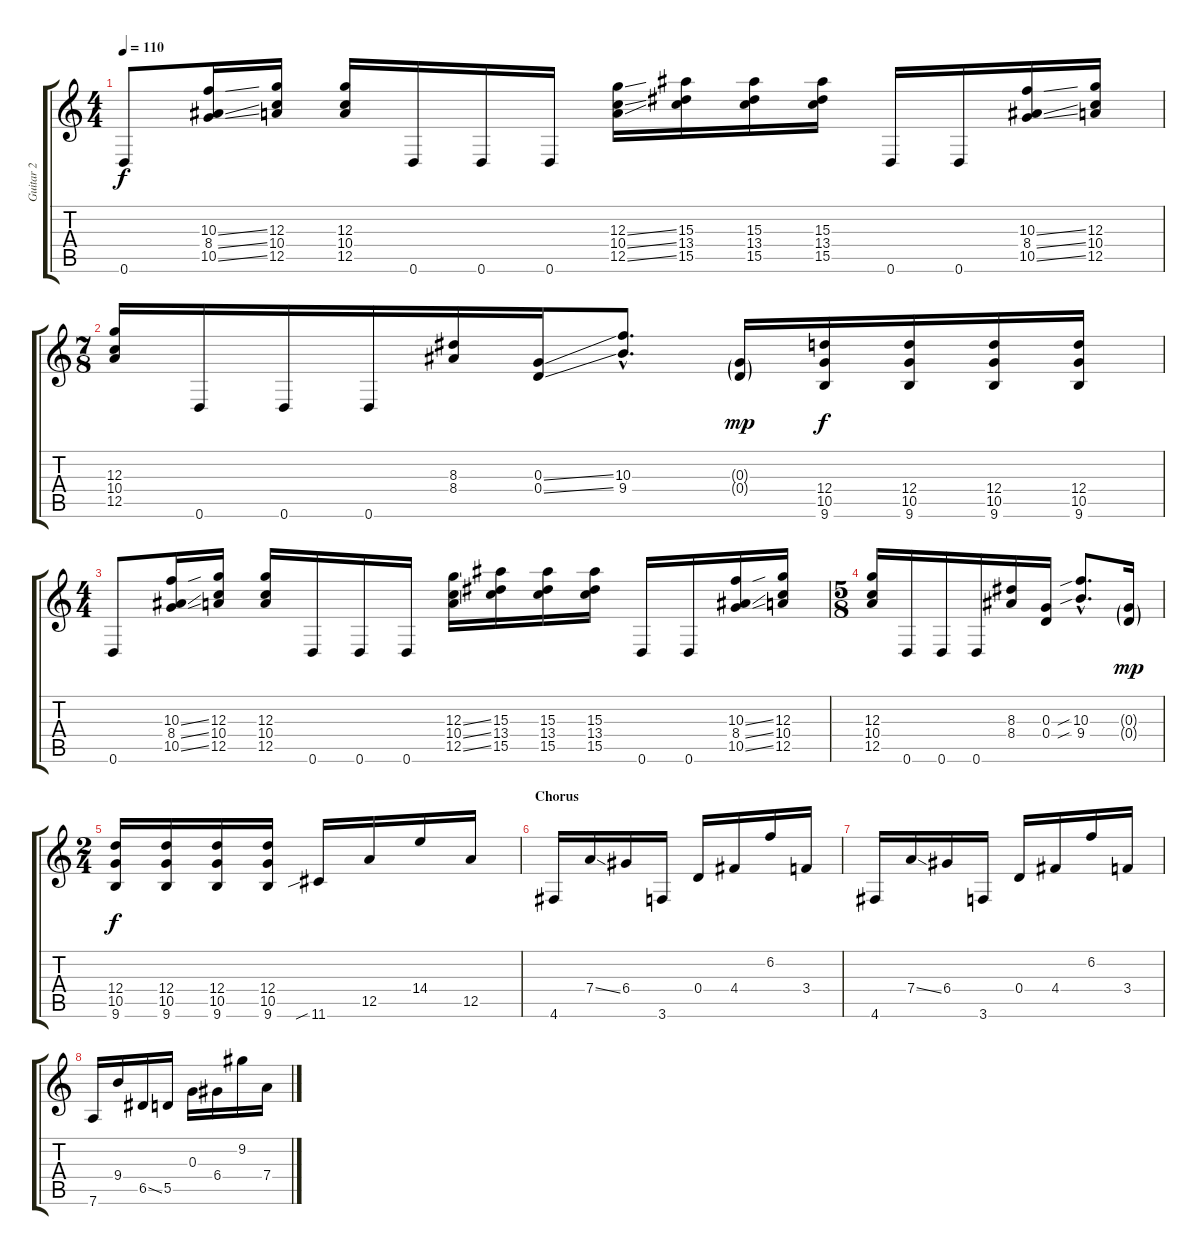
\track ("Guitar 2" "Guitar 2") {instrument distortionguitar}
\staff {score tabs}
\tuning (E4 B3 G3 D3 A2 D2) {hide}
\ts (4 4)
\tempo 110
\clef g2
\ks c
0.6.8{dy f} (10.3{ss} 8.4{ss} 10.5{ss}).16 (12.3 10.4 12.5).16 (12.3 10.4 12.5).16 0.6.16 0.6.16 0.6.16 (12.3{ss} 10.4{ss} 12.5{ss}).16 (15.3 13.4 15.5).16 (15.3 13.4 15.5).16 (15.3 13.4 15.5).16 0.6.16 0.6.16 (10.3{ss} 8.4{ss} 10.5{ss}).16 (12.3 10.4 12.5).16 |
\ts (7 8)
(12.3 10.4 12.5).16 0.6.16 0.6.16 0.6.16 (8.3 8.4).16 (0.3{ss} 0.4{ss}).16 (10.3{hac} 9.4{hac}).8{d} (0.3{g} 0.4{g}).16{dy mp} (12.4 10.5 9.6).16{dy f} (12.4 10.5 9.6).16 (12.4 10.5 9.6).16 (12.4 10.5 9.6).16 |
\ts (4 4)
0.6.8 (10.3{ss} 8.4{ss} 10.5{ss}).16 (12.3 10.4 12.5).16 (12.3 10.4 12.5).16 0.6.16 0.6.16 0.6.16 (12.3{ss} 10.4{ss} 12.5{ss}).16 (15.3 13.4 15.5).16 (15.3 13.4 15.5).16 (15.3 13.4 15.5).16 0.6.16 0.6.16 (10.3{ss} 8.4{ss} 10.5{ss}).16 (12.3 10.4 12.5).16 |
\ts (5 8)
(12.3 10.4 12.5).16 0.6.16 0.6.16 0.6.16 (8.3 8.4).16 (0.3 0.4).16 (10.3{sib hac} 9.4{sib hac}).8{d} (0.3{g} 0.4{g}).16{dy mp} |
\ts (2 4)
(12.4 10.5 9.6).16{dy f} (12.4 10.5 9.6).16 (12.4 10.5 9.6).16 (12.4 10.5 9.6).16 11.6{sib}.16 12.5.16 14.4.16 12.5.16 |
\section ("" "Chorus")
4.6.16 7.4{ss}.16 6.4.16 3.6.16 0.4.16 4.4.16 6.2.16 3.4.16 |
4.6.16 7.4{ss}.16 6.4.16 3.6.16 0.4.16 4.4.16 6.2.16 3.4.16 |
7.6.16 9.4.16 6.5{ss}.16 5.5.16 0.3.16 6.4.16 9.2.16 7.4.16
